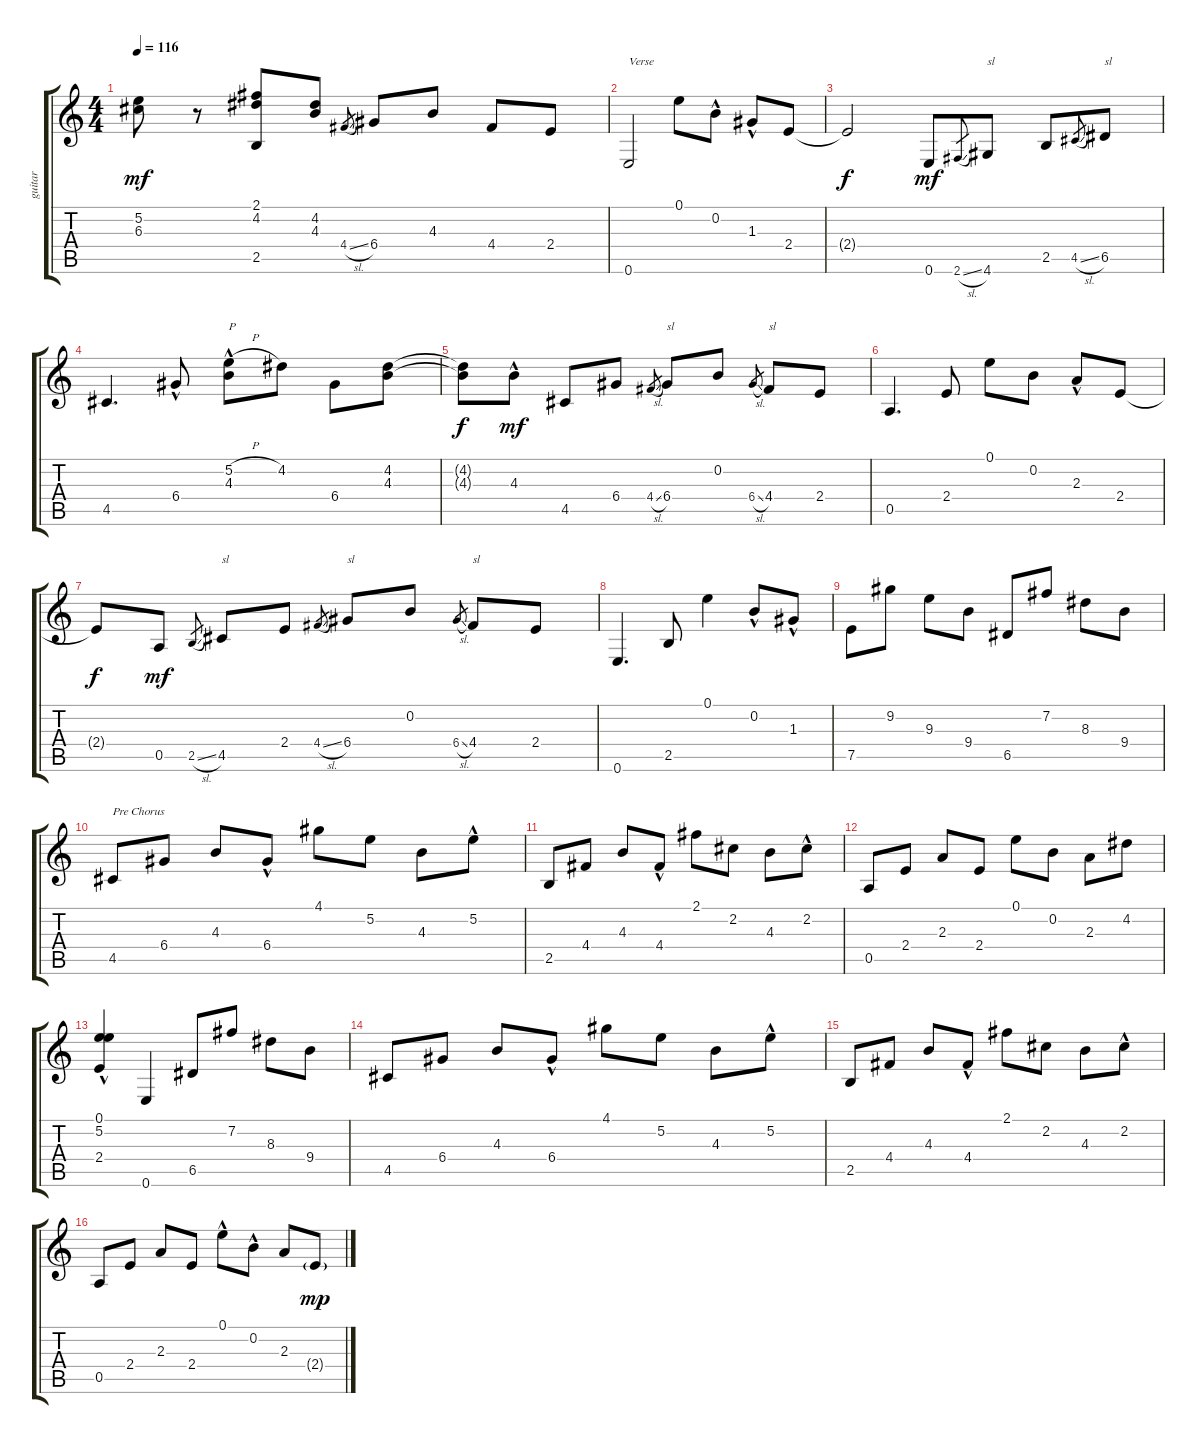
\track ("guitar" "guitar") {instrument acousticguitarnylon}
\staff {score tabs}
\tuning (E4 B3 G3 D3 A2 E2) {hide}
\ts (4 4)
\tempo 116
\clef g2
\ks c
(5.2 6.3).8{dy mf} r.8 (2.1 4.2 2.5).8 (4.2 4.3).8 4.4{sl}.8{gr} 6.4.8 4.3.8 4.4.8 2.4.8 |
0.6.2{txt "Verse "} 0.1.8 0.2{hac}.8 1.3{hac}.8 2.4.8 |
2.4{t}.2{dy f} 0.6.8{dy mf} 2.6{sl}.8{gr} 4.6.8{txt "sl"} 2.5.8 4.5{sl}.8{gr} 6.5.8{txt "sl"} |
4.5.4{d} 6.4{hac}.8 (5.2{h} 4.3{hac}).8{txt "P"} 4.2.8 6.4.8 (4.2 4.3).8 |
(4.2{t} 4.3{t}).8{dy f} 4.3{hac}.8{dy mf} 4.5.8 6.4.8 4.4{sl}.8{gr} 6.4.8{txt "sl"} 0.2.8 6.4{sl}.8{gr} 4.4.8{txt "sl"} 2.4.8 |
0.5.4{d} 2.4.8 0.1.8 0.2.8 2.3{hac}.8 2.4.8 |
2.4{t}.8{dy f} 0.5.8{dy mf} 2.5{sl}.8{gr} 4.5.8{txt "sl"} 2.4.8 4.4{sl}.8{gr} 6.4.8{txt "sl"} 0.2.8 6.4{sl}.8{gr} 4.4.8{txt "sl"} 2.4.8 |
0.6.4{d} 2.5.8 0.1.4 0.2{hac}.8 1.3{hac}.8 |
7.5.8 9.2.8 9.3.8 9.4.8 6.5.8 7.2.8 8.3.8 9.4.8 |
4.5.8{txt "Pre Chorus"} 6.4.8 4.3.8 6.4{hac}.8 4.1.8 5.2.8 4.3.8 5.2{hac}.8 |
2.5.8 4.4.8 4.3.8 4.4{hac}.8 2.1.8 2.2.8 4.3.8 2.2{hac}.8 |
0.5.8 2.4.8 2.3.8 2.4.8 0.1.8 0.2.8 2.3.8 4.2.8 |
(0.1 5.2 2.4{hac}).4 0.6.4 6.5.8 7.2.8 8.3.8 9.4.8 |
4.5.8 6.4.8 4.3.8 6.4{hac}.8 4.1.8 5.2.8 4.3.8 5.2{hac}.8 |
2.5.8 4.4.8 4.3.8 4.4{hac}.8 2.1.8 2.2.8 4.3.8 2.2{hac}.8 |
0.5.8 2.4.8 2.3.8 2.4.8 0.1{hac}.8 0.2{hac}.8 2.3.8 2.4{g}.8{dy mp}
